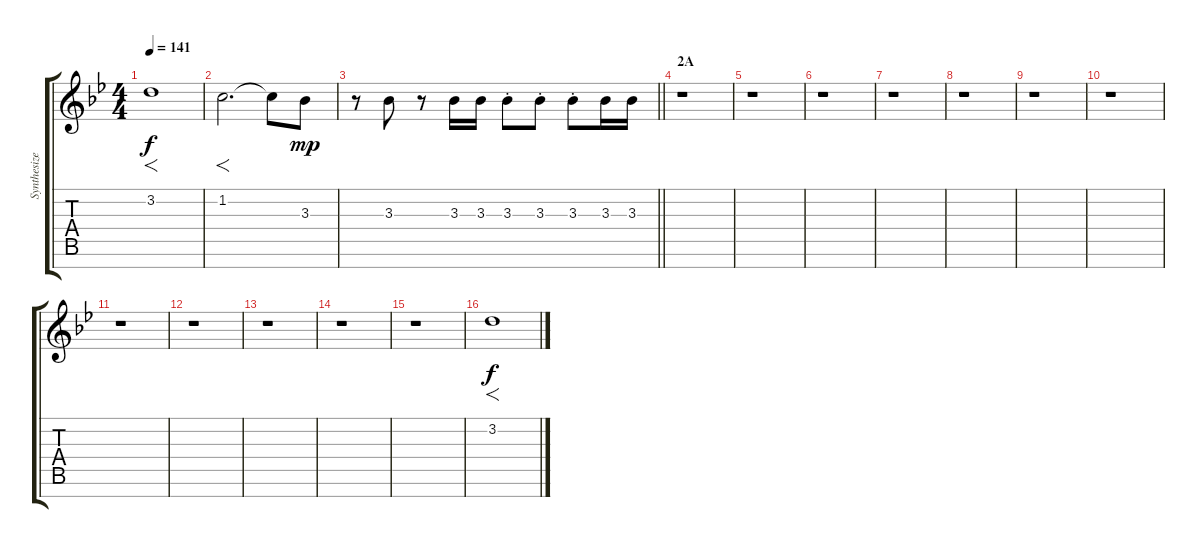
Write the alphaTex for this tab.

\track ("Synthesizer I" "Synthesize") {instrument lead2sawtooth}
\staff {score tabs}
\tuning (E5 B4 G4 D4 A3 E3 B2) {hide}
\ts (4 4)
\tempo 141
\clef g2
\ks bb
3.2.1{f dy f} |
1.2.2{f d} 1.2{t}.8 3.3.8{dy mp} |
\barLineRight lightlight
r.8 3.3.8 r.8 3.3.16 3.3.16 3.3{st}.8 3.3{st}.8 3.3{st}.8 3.3.16 3.3.16 |
\section ("" "2A")
r.1 |
r.1 |
r.1 |
r.1 |
r.1 |
r.1 |
r.1 |
r.1 |
r.1 |
r.1 |
r.1 |
r.1 |
3.2.1{f dy f}
